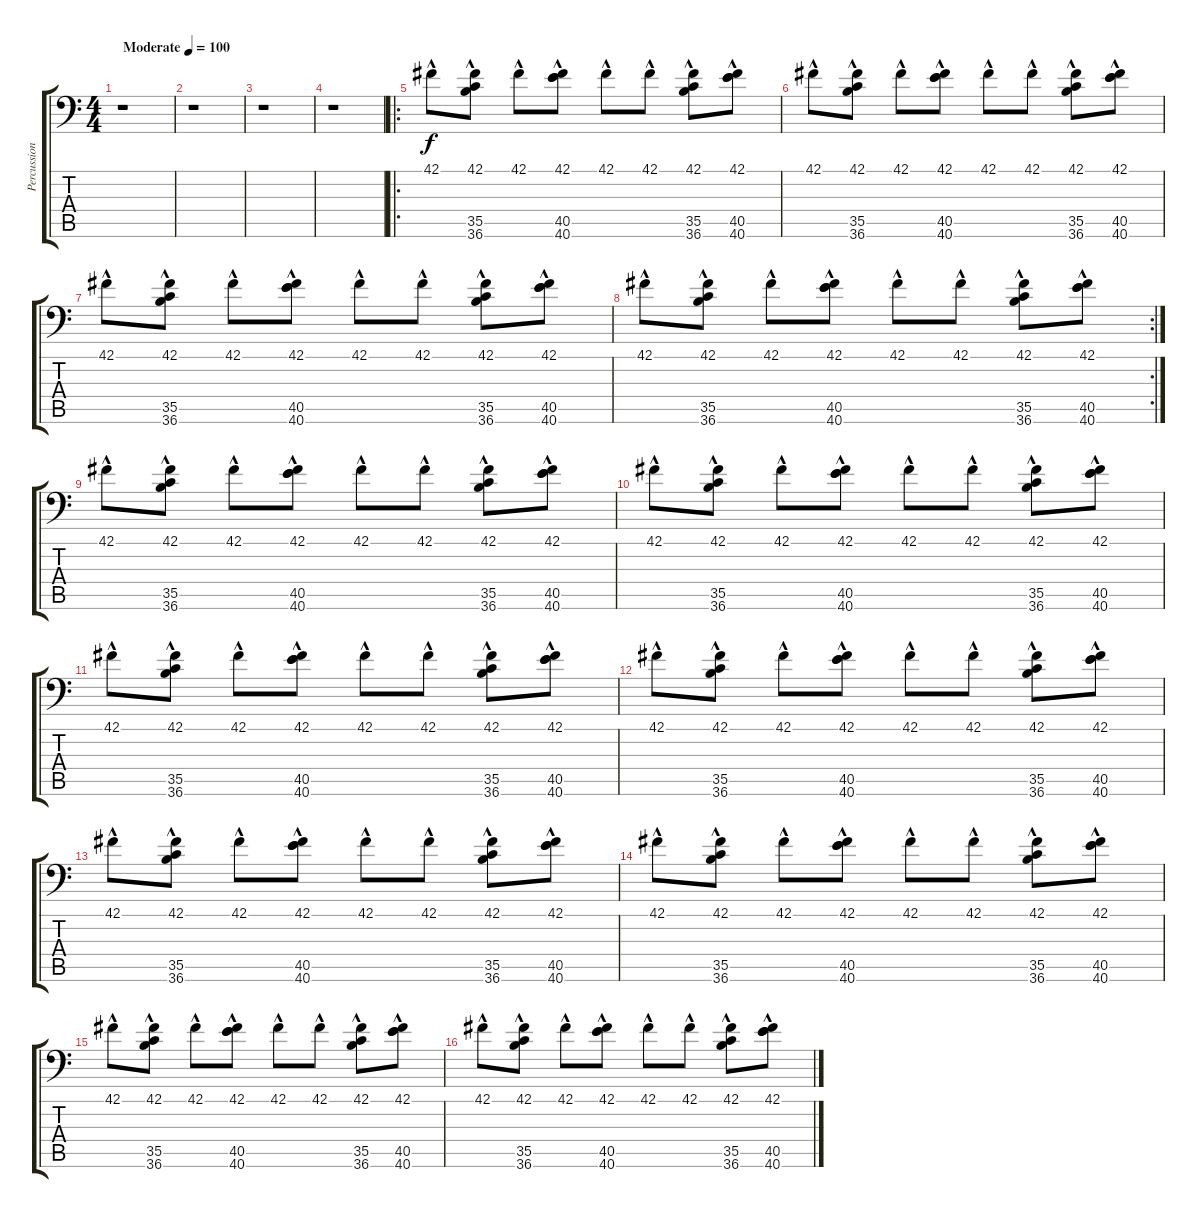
\track ("Percussion" "Percussion") {instrument acousticgrandpiano}
\staff {score tabs}
\tuning (C-1 C-1 C-1 C-1 C-1 C-1) {hide}
\ts (4 4)
\tempo (100 "Moderate")
\clef f4
\ks c
r.1{dy f instrument acousticgrandpiano} |
r.1 |
r.1 |
r.1 |
\ro
42.1{hac}.8 (42.1{hac} 35.5 36.6).8 42.1{hac}.8 (42.1{hac} 40.5 40.6).8 42.1{hac}.8 42.1{hac}.8 (42.1{hac} 35.5 36.6).8 (42.1{hac} 40.5 40.6).8 |
42.1{hac}.8 (42.1{hac} 35.5 36.6).8 42.1{hac}.8 (42.1{hac} 40.5 40.6).8 42.1{hac}.8 42.1{hac}.8 (42.1{hac} 35.5 36.6).8 (42.1{hac} 40.5 40.6).8 |
42.1{hac}.8 (42.1{hac} 35.5 36.6).8 42.1{hac}.8 (42.1{hac} 40.5 40.6).8 42.1{hac}.8 42.1{hac}.8 (42.1{hac} 35.5 36.6).8 (42.1{hac} 40.5 40.6).8 |
\rc 2
42.1{hac}.8 (42.1{hac} 35.5 36.6).8 42.1{hac}.8 (42.1{hac} 40.5 40.6).8 42.1{hac}.8 42.1{hac}.8 (42.1{hac} 35.5 36.6).8 (42.1{hac} 40.5 40.6).8 |
42.1{hac}.8 (42.1{hac} 35.5 36.6).8 42.1{hac}.8 (42.1{hac} 40.5 40.6).8 42.1{hac}.8 42.1{hac}.8 (42.1{hac} 35.5 36.6).8 (42.1{hac} 40.5 40.6).8 |
42.1{hac}.8 (42.1{hac} 35.5 36.6).8 42.1{hac}.8 (42.1{hac} 40.5 40.6).8 42.1{hac}.8 42.1{hac}.8 (42.1{hac} 35.5 36.6).8 (42.1{hac} 40.5 40.6).8 |
42.1{hac}.8 (42.1{hac} 35.5 36.6).8 42.1{hac}.8 (42.1{hac} 40.5 40.6).8 42.1{hac}.8 42.1{hac}.8 (42.1{hac} 35.5 36.6).8 (42.1{hac} 40.5 40.6).8 |
42.1{hac}.8 (42.1{hac} 35.5 36.6).8 42.1{hac}.8 (42.1{hac} 40.5 40.6).8 42.1{hac}.8 42.1{hac}.8 (42.1{hac} 35.5 36.6).8 (42.1{hac} 40.5 40.6).8 |
42.1{hac}.8 (42.1{hac} 35.5 36.6).8 42.1{hac}.8 (42.1{hac} 40.5 40.6).8 42.1{hac}.8 42.1{hac}.8 (42.1{hac} 35.5 36.6).8 (42.1{hac} 40.5 40.6).8 |
42.1{hac}.8 (42.1{hac} 35.5 36.6).8 42.1{hac}.8 (42.1{hac} 40.5 40.6).8 42.1{hac}.8 42.1{hac}.8 (42.1{hac} 35.5 36.6).8 (42.1{hac} 40.5 40.6).8 |
42.1{hac}.8 (42.1{hac} 35.5 36.6).8 42.1{hac}.8 (42.1{hac} 40.5 40.6).8 42.1{hac}.8 42.1{hac}.8 (42.1{hac} 35.5 36.6).8 (42.1{hac} 40.5 40.6).8 |
42.1{hac}.8 (42.1{hac} 35.5 36.6).8 42.1{hac}.8 (42.1{hac} 40.5 40.6).8 42.1{hac}.8 42.1{hac}.8 (42.1{hac} 35.5 36.6).8 (42.1{hac} 40.5 40.6).8
